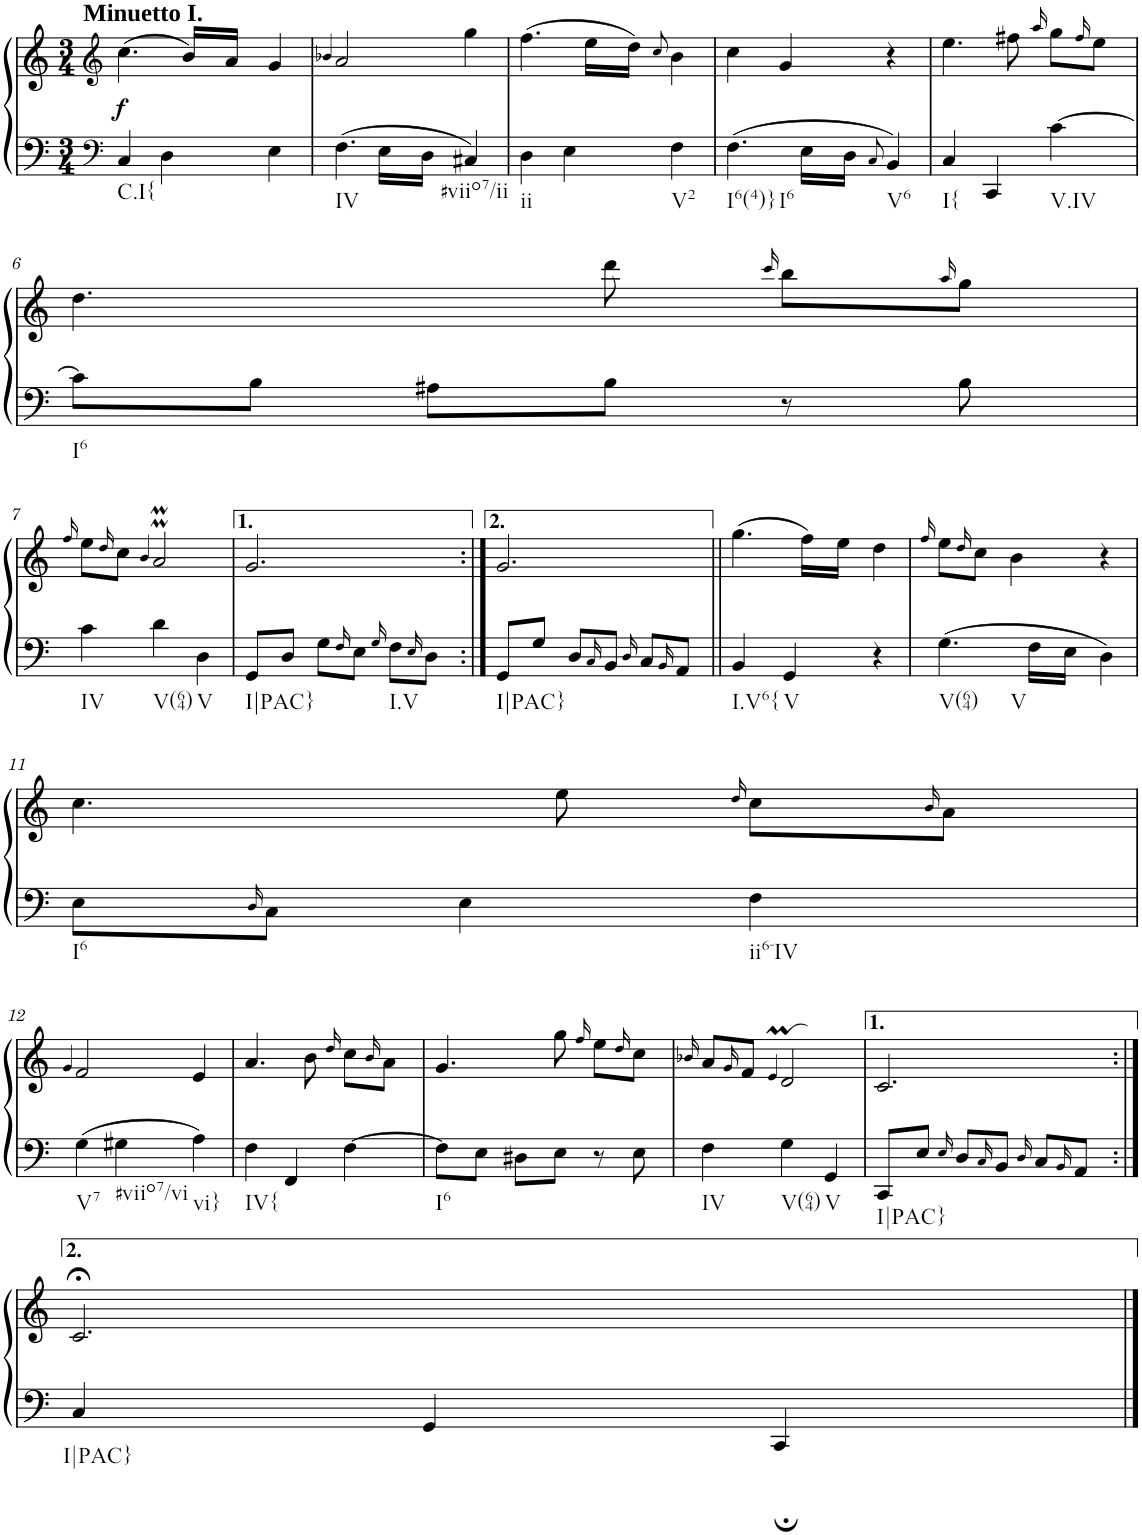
**kern	**kern	**dynam
*part1	*part1	*part1
*staff2	*staff1	*staff1/2
*I"unbenannt	*	*
*clefF4	*clefG2	*
*k[]	*k[]	*
*M3/4	*M3/4	*
=1	=1	=1
!	!LO:TX:a:B:t=Minuetto I.	!
!LO:TX:b:t=C.I{	!	!
!	!	!LO:DY:b
4C/	(4.cc\	f
4D\	.	.
.	16b/LL)	.
.	16a/JJ	.
4E\	4g/	.
=2	=2	=2
.	4qb-X/	.
!LO:TX:b:t=IV	!	!
4.F\	2a/	.
16E\LL	.	.
16D\JJ	.	.
!LO:TX:b:t=#viio7/ii	!	!
4C#X/	4gg\	.
=3	=3	=3
!LO:TX:b:t=ii	!	!
4D\	(4.ff\	.
4E\	.	.
.	16ee\LL	.
.	16dd\JJ)	.
.	8qcc/	.
!LO:TX:b:t=V2	!	!
4F\	4b\	.
=4	=4	=4
!LO:TX:b:t=I6(4)}	!	!
!LO:TX:b:t=I6	!	!
4.F\	4cc\	.
.	4g/	.
16E\LL	.	.
16D\JJ	.	.
8qC/	.	.
!LO:TX:b:t=V6	!	!
4BB/	4r	.
=5	=5	=5
!LO:TX:b:t=I{	!	!
4C/	4.ee\	.
4CC/	.	.
.	8ff#X\	.
.	16qaa/	.
!LO:TX:b:t=V.IV	!	!
[4c\	8gg\L	.
.	16qff#/	.
.	8ee\J	.
!!LO:LB:g=z
=6	=6	=6
!LO:TX:b:t=I6	!	!
8c\L]	4.dd\	.
8B\J	.	.
8A#X\L	.	.
8B\J	8ddd\	.
.	16qccc/	.
8r	8bb\L	.
.	16qaa/	.
8B\	8gg\J	.
!!LO:LB:g=z
=7	=7	=7
.	16qff/	.
!LO:TX:b:t=IV	!	!
4c\	8ee\L	.
.	16qdd/	.
.	8cc\J	.
.	4qb/	.
!LO:TX:b:t=V(64)	!	!
4d\	2aMM/	.
!LO:TX:b:t=V	!	!
4D\	.	.
=8	=8	=8
!LO:TX:b:t=I|PAC}	!	!
8GG/L	2.g/	.
8D/J	.	.
8G\L	.	.
16qF/	.	.
8E\J	.	.
16qG/	.	.
!LO:TX:b:t=I.V	!	!
8F\L	.	.
16qE/	.	.
8D\J	.	.
=8X1:|!	=8X1:|!	=8X1:|!
!LO:TX:b:t=I|PAC}	!	!
8GG/L	2.g/	.
8G/J	.	.
8D/L	.	.
16qC/	.	.
8BB/J	.	.
16qD/	.	.
8C/L	.	.
16qBB/	.	.
8AA/J	.	.
=9||	=9||	=9||
!LO:TX:b:t=I.V6{	!	!
4BB/	(4.gg\	.
!LO:TX:b:t=V	!	!
4GG/	.	.
.	16ff\LL)	.
.	16ee\JJ	.
4r	4dd\	.
=10	=10	=10
.	16qff/	.
!LO:TX:b:t=V(64)	!	!
!LO:TX:b:t=V	!	!
4.G\	8ee\L	.
.	16qdd/	.
.	8cc\J	.
.	4b\	.
16F\LL	.	.
16E\JJ	.	.
4D\	4r	.
!!LO:LB:g=z
=11	=11	=11
!LO:TX:b:t=I6	!	!
8E\L	4.cc\	.
16qD/	.	.
8C\J	.	.
4E\	.	.
.	8ee\	.
.	16qdd/	.
!LO:TX:b:t=ii6-IV	!	!
4F\	8cc\L	.
.	16qb/	.
.	8a\J	.
!!LO:LB:g=z
=12	=12	=12
.	4qg/	.
!LO:TX:b:t=V7	!	!
4G\	2f/	.
!LO:TX:b:t=#viio7/vi	!	!
4G#X\	.	.
!LO:TX:b:t=vi}	!	!
4A\	4e/	.
=13	=13	=13
!LO:TX:b:t=IV{	!	!
4F\	4.a/	.
4FF/	.	.
.	8b\	.
.	16qdd/	.
[4F\	8cc\L	.
.	16qb/	.
.	8a\J	.
=14	=14	=14
!LO:TX:b:t=I6	!	!
8F\L]	4.g/	.
8E\J	.	.
8D#X\L	.	.
8E\J	8gg\	.
.	16qff/	.
8r	8ee\L	.
.	16qdd/	.
8E\	8cc\J	.
=15	=15	=15
.	16qb-X/	.
!LO:TX:b:t=IV	!	!
4F\	8a/L	.
.	16qg/	.
.	8f/J	.
.	4qe/	.
!LO:TX:b:t=V(64)	!	!
4G\	2d/	.
!LO:TX:b:t=V	!	!
4GG/	.	.
=16	=16	=16
!LO:TX:b:t=I|PAC}	!	!
8CC/L	2.c/	.
8E/J	.	.
16qE/	.	.
8D/L	.	.
16qC/	.	.
8BB/J	.	.
16qD/	.	.
8C/L	.	.
16qBB/	.	.
8AA/J	.	.
!!LO:LB:g=z
=16X2:|!	=16X2:|!	=16X2:|!
!LO:TX:b:t=I|PAC}	!	!
4C/	2.c;</	.
4GG/	.	.
4CC;/	.	.
==	==	==
*-	*-	*-
